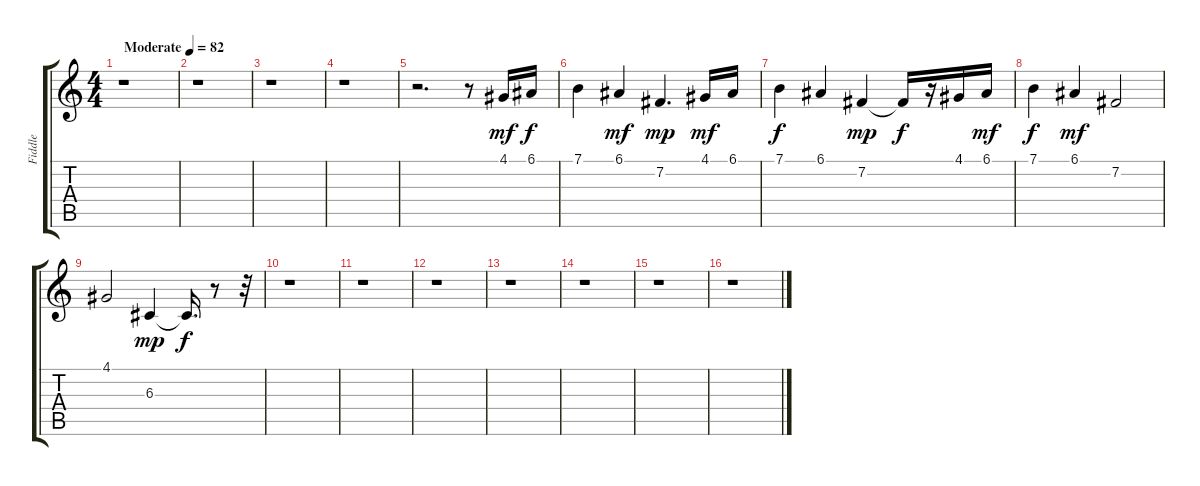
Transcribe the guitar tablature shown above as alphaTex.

\track ("Fiddle    " "Fiddle    ") {instrument fiddle}
\staff {score tabs}
\tuning (E4 B3 G3 D3 A2 E2) {hide}
\ts (4 4)
\tempo (82 "Moderate")
\clef g2
\ks c
r.1{dy mf instrument fiddle} |
r.1 |
r.1 |
r.1 |
r.2{d} r.8 4.1.16 6.1.16{dy f} |
7.1.4 6.1.4{dy mf} 7.2.4{d dy mp} 4.1.16{dy mf} 6.1.16 |
7.1.4{dy f} 6.1.4 7.2.4{dy mp} 7.2{t}.16{dy f} r.16 4.1.16 6.1.16{dy mf} |
7.1.4{dy f} 6.1.4{dy mf} 7.2.2 |
4.1.2 6.3.4{dy mp} 6.3{t}.16{d dy f} r.8 r.32 |
r.1 |
r.1 |
r.1 |
r.1 |
r.1 |
r.1 |
r.1
